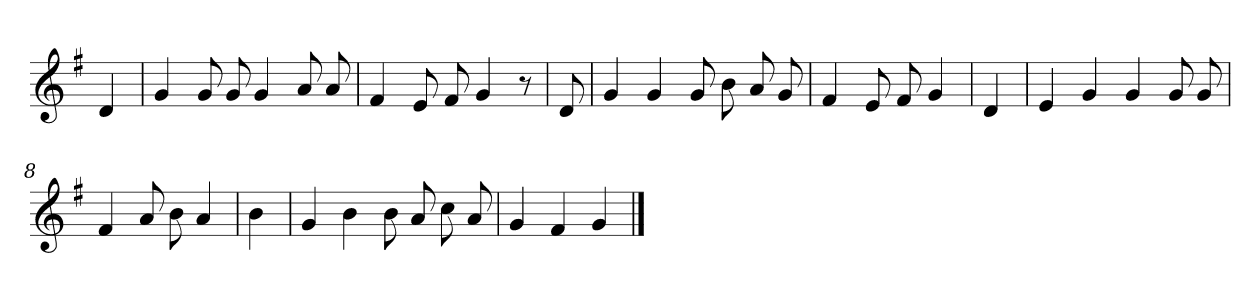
**kern
*part1
*staff1
*clefG2
*k[f#]
*G:
=
4d
=1
4g
8g
8g
4g
8a
8a
=2
4f#
8e
8f#
4g
8r
=3
8d
=4
4g
4g
8g
8b
8a
8g
=5
4f#
8e
8f#
4g
=6
4d
=7
4e
4g
4g
8g
8g
=8
4f#
8a
8b
4a
=9
4b
=10
4g
4b
8b
8a
8cc
8a
=11
4g
4f#
4g
==
*-
